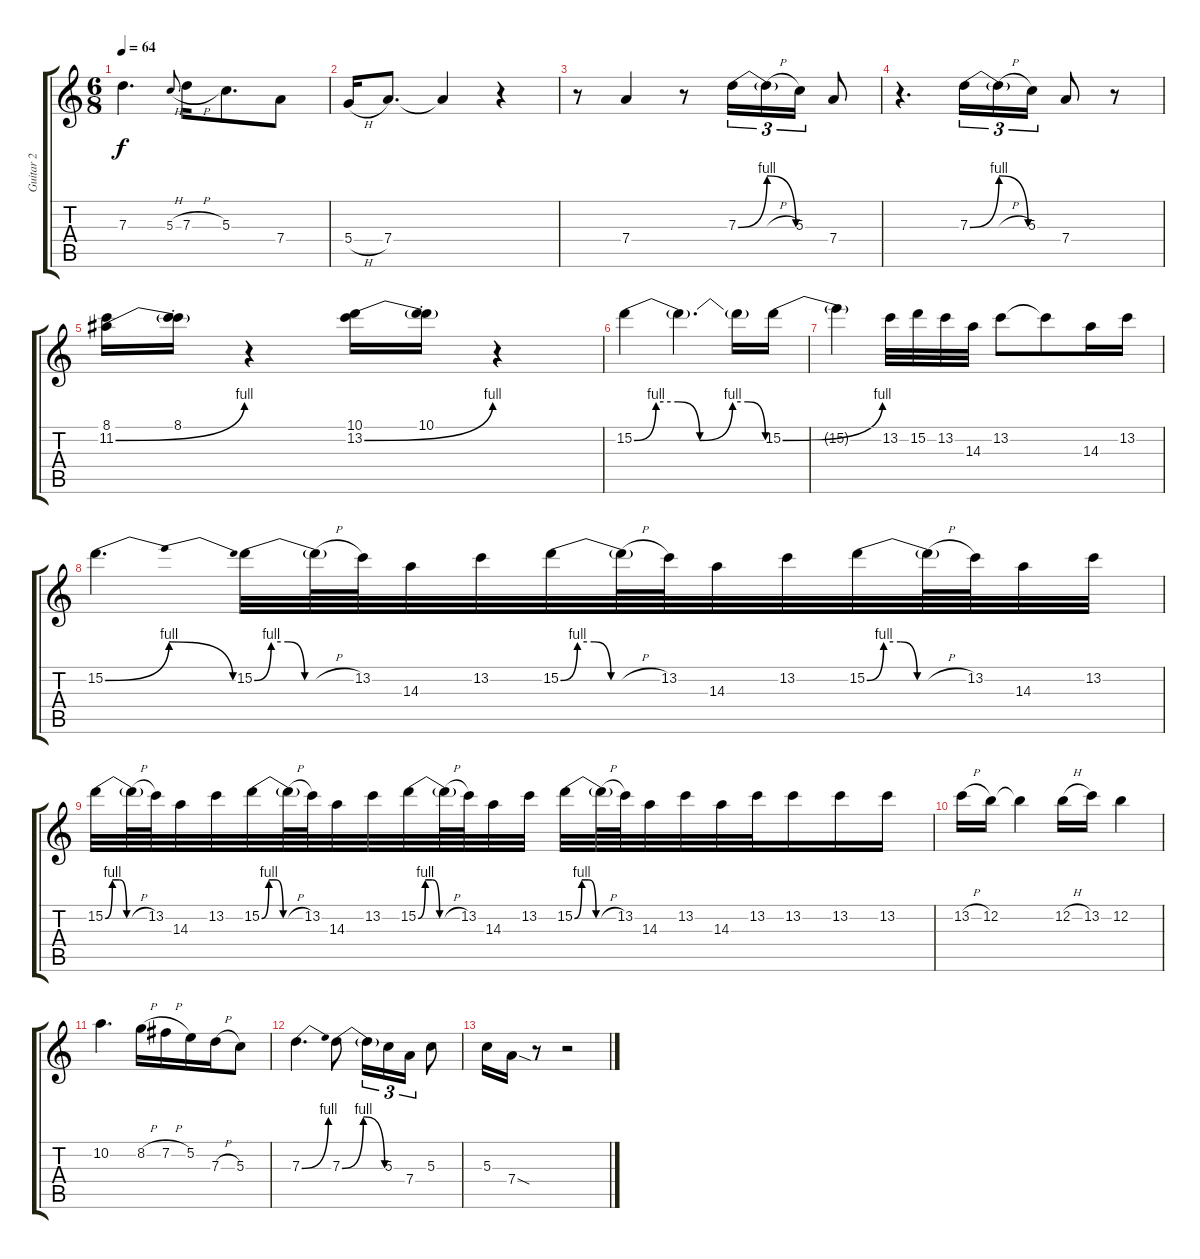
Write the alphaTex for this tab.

\track ("Guitar 2" "Guitar 2") {instrument overdrivenguitar}
\staff {score tabs}
\tuning (E4 B3 G3 D3 A2 E2) {hide}
\ts (6 8)
\tempo 64
\clef g2
\ks c
7.3{t}.4{d dy f} 5.3{h}.8{gr onbeat} 7.3{h}.16 5.3.8{d} 7.4.8 |
5.4{h}.16 7.4.8{d} 7.4{t}.4 r.4 |
r.8 7.4.4 r.8 7.3{be (bendrelease 0 0 20 4 30 4 60 0)}.16{tu (3 2)} 7.3{h t}.16{tu (3 2)} 5.3.16{tu (3 2)} 7.4.8 |
r.4{d} 7.3{be (bendrelease 0 0 20 4 30 4 60 0)}.16{tu (3 2)} 7.3{h t}.16{tu (3 2)} 5.3.16{tu (3 2)} 7.4.8 r.8 |
(8.1 11.2{be (bend 0 0 60 4)}).16 (8.1{st} 11.2{t}).16 r.4 (10.1 13.2{be (bend 0 0 60 4)}).16 (10.1{st} 13.2{t}).16 r.4 |
15.2{be (custom 0 0 10 4 20 4 30 0 45 4 52 4 60 0)}.4 15.2{t}.4{d} 15.2{t}.16 15.2{be (bend 0 0 60 4)}.16 |
15.2{t}.4 13.2.32 15.2.32 13.2.32 14.3.32 13.2.8 13.2{t}.8 14.3.16 13.2.16 |
15.2{be (bendrelease 0 0 30 4 42 4 60 0)}.4{d} 15.2{be (custom 0 0 10 4 20 4 30 0 60 0)}.32 15.2{h t}.64 13.2.64 14.3.32 13.2.32 15.2{be (custom 0 0 10 4 20 4 30 0 60 0)}.32 15.2{h t}.64 13.2.64 14.3.32 13.2.32 15.2{be (custom 0 0 10 4 20 4 30 0 60 0)}.32 15.2{h t}.64 13.2.64 14.3.32 13.2.32 |
15.2{be (custom 0 0 10 4 20 4 30 0 60 0)}.32 15.2{h t}.64 13.2.64 14.3.32 13.2.32 15.2{be (custom 0 0 10 4 20 4 30 0 60 0)}.32 15.2{h t}.64 13.2.64 14.3.32 13.2.32 15.2{be (custom 0 0 10 4 20 4 30 0 60 0)}.32 15.2{h t}.64 13.2.64 14.3.32 13.2.32 15.2{be (custom 0 0 10 4 20 4 30 0 60 0)}.32 15.2{h t}.64 13.2.64 14.3.32 13.2.32 14.3.32 13.2.32 13.2.16 13.2.16 13.2.16 |
13.2{h}.16 12.2.16 12.2{t}.4 12.2{h}.16 13.2.16 12.2.4 |
10.2.4{d} 8.2{h}.16 7.2{h}.16 5.2.16 7.3{h}.16 5.3.8 |
7.3{be (bend 0 0 60 4)}.4{d} 7.3{be (bendrelease 0 0 20 4 30 4 60 0)}.8 7.3{t}.16{tu (3 2)} 5.3.16{tu (3 2)} 7.4.16{tu (3 2)} 5.3.8 |
5.3.16 7.4{sod}.16 r.8 r.2
